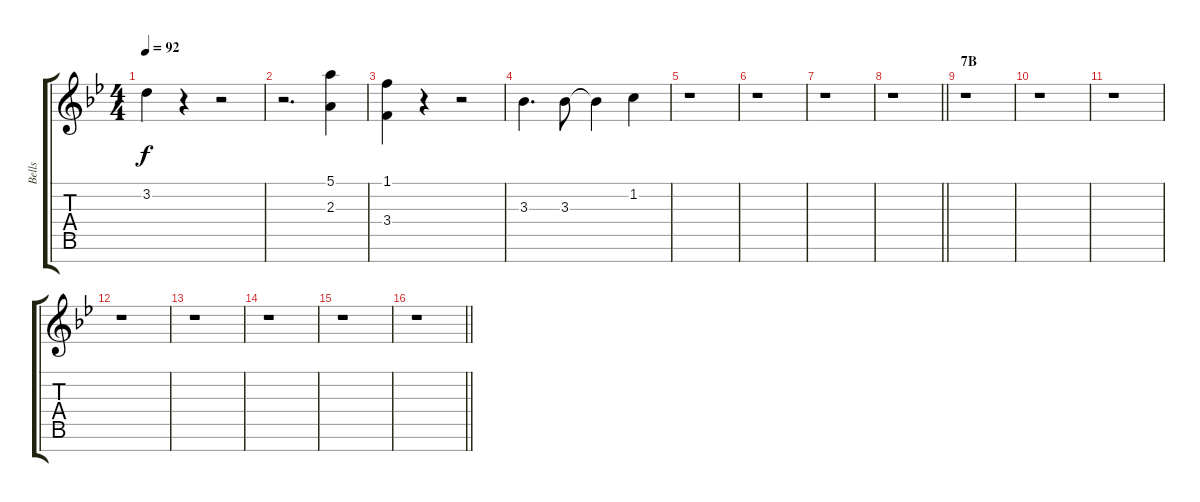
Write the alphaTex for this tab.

\track ("Bells" "Bells") {instrument tubularbells}
\staff {score tabs}
\tuning (E5 B4 G4 D4 A3 E3 B2) {hide}
\ts (4 4)
\tempo 92
\clef g2
\ks bb
3.2.4{dy f} r.4 r.2 |
r.2{d} (5.1 2.3).4 |
(1.1 3.4).4 r.4 r.2 |
3.3.4{d} 3.3.8 3.3{t}.4 1.2.4 |
r.1 |
r.1 |
r.1 |
\barLineRight lightlight
r.1 |
\section ("" "7B")
r.1 |
r.1 |
r.1 |
r.1 |
r.1 |
r.1 |
r.1 |
\barLineRight lightlight
r.1
